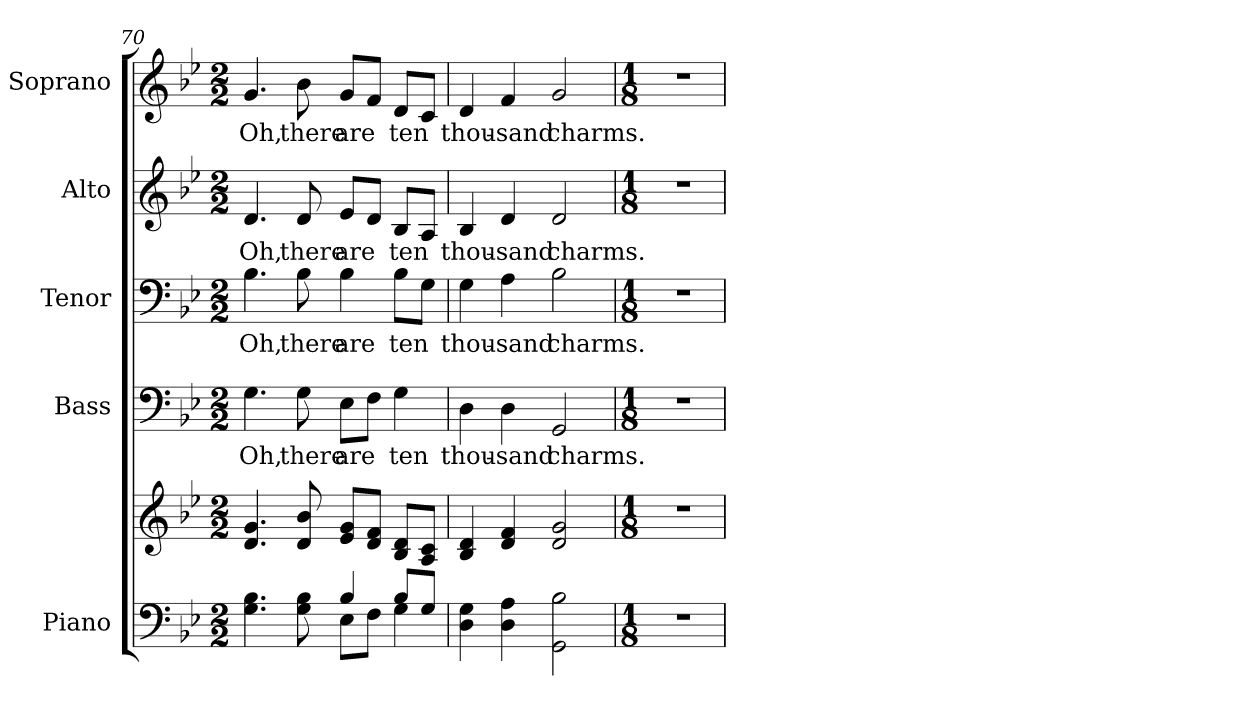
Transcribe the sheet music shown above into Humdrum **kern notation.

**kern	**kern	**kern	**text	**kern	**text	**kern	**text	**kern	**text
*part5	*part5	*part4	*part4	*part3	*part3	*part2	*part2	*part1	*part1
*staff6	*staff5	*staff4	*staff4	*staff3	*staff3	*staff2	*staff2	*staff1	*staff1
*I"Piano	*	*I"Bass	*	*I"Tenor	*	*I"Alto	*	*I"Soprano	*
*I'Pno.	*	*I'B.	*	*I'T.	*	*I'A.	*	*I'S.	*
*clefF4	*clefG2	*clefF4	*	*clefF4	*	*clefG2	*	*clefG2	*
*k[b-e-]	*k[b-e-]	*k[b-e-]	*	*k[b-e-]	*	*k[b-e-]	*	*k[b-e-]	*
*B-:	*B-:	*B-:	*	*B-:	*	*B-:	*	*B-:	*
*M2/2	*M2/2	*M2/2	*	*M2/2	*	*M2/2	*	*M2/2	*
=70	=70	=70	=70	=70	=70	=70	=70	=70	=70
*^	*	*	*	*	*	*	*	*	*
!	!	!	!	!LO:LY:b:color=#000000	!	!	!	!	!	!
!	!	!	!	!	!	!LO:LY:b:color=#000000	!	!	!	!
!	!	!	!	!	!	!	!	!LO:LY:b:color=#000000	!	!
!	!	!	!	!	!	!	!	!	!	!LO:LY:b:color=#000000
4.Gi\ 4.B-i	2ryy	4.di/ 4.gi	4.Gi\	Oh,	4.B-i\	Oh,	4.di/	Oh,	4.gi/	Oh,
!	!	!	!	!LO:LY:b:color=#000000	!	!	!	!	!	!
!	!	!	!	!	!	!LO:LY:b:color=#000000	!	!	!	!
!	!	!	!	!	!	!	!	!LO:LY:b:color=#000000	!	!
!	!	!	!	!	!	!	!	!	!	!LO:LY:b:color=#000000
8Gi\ 8B-i	.	8di/ 8b-i	8Gi\	there	8B-i\	there	8di/	there	8b-i\	there
!	!	!	!	!LO:LY:b:color=#000000	!	!	!	!	!	!
!	!	!	!	!	!	!LO:LY:b:color=#000000	!	!	!	!
!	!	!	!	!	!	!	!	!LO:LY:b:color=#000000	!	!
!	!	!	!	!	!	!	!	!	!	!LO:LY:b:color=#000000
4B-i/	8E-i\L	8e-i/ 8giL	8E-i\L	are	4B-i\	are	8e-i/L	are	8gi/L	are
.	8Fi\J	8di/ 8fiJ	8Fi\J	.	.	.	8di/J	.	8fi/J	.
!	!	!	!	!LO:LY:b:color=#000000	!	!	!	!	!	!
!	!	!	!	!	!	!LO:LY:b:color=#000000	!	!	!	!
!	!	!	!	!	!	!	!	!LO:LY:b:color=#000000	!	!
!	!	!	!	!	!	!	!	!	!	!LO:LY:b:color=#000000
8B-i/L	4Gi\	8B-i/ 8diL	4Gi\	ten	8B-i\L	ten	8B-i/L	ten	8di/L	ten
8Gi/J	.	8Ai/ 8ciJ	.	.	8Gi\J	.	8Ai/J	.	8ci/J	.
*v	*v	*	*	*	*	*	*	*	*	*
!!LO:PB:g=z
=71	=71	=71	=71	=71	=71	=71	=71	=71	=71
!	!	!	!LO:LY:b:color=#000000	!	!	!	!	!	!
!	!	!	!	!	!LO:LY:b:color=#000000	!	!	!	!
!	!	!	!	!	!	!	!LO:LY:b:color=#000000	!	!
!	!	!	!	!	!	!	!	!	!LO:LY:b:color=#000000
4Di\ 4Gi	4B-i/ 4di	4Di\	thou-	4Gi\	thou-	4B-i/	thou-	4di/	thou-
!	!	!	!LO:LY:b:color=#000000	!	!	!	!	!	!
!	!	!	!	!	!LO:LY:b:color=#000000	!	!	!	!
!	!	!	!	!	!	!	!LO:LY:b:color=#000000	!	!
!	!	!	!	!	!	!	!	!	!LO:LY:b:color=#000000
4Di\ 4Ai	4di/ 4fi	4Di\	-sand	4Ai\	-sand	4di/	-sand	4fi/	-sand
!	!	!	!LO:LY:b:color=#000000	!	!	!	!	!	!
!	!	!	!	!	!LO:LY:b:color=#000000	!	!	!	!
!	!	!	!	!	!	!	!LO:LY:b:color=#000000	!	!
!	!	!	!	!	!	!	!	!	!LO:LY:b:color=#000000
2GGi\ 2B-i	2di/ 2gi	2GGi/	charms.	2B-i\	charms.	2di/	charms.	2gi/	charms.
=72	=72	=72	=72	=72	=72	=72	=72	=72	=72
*M1/8	*M1/8	*M1/8	*	*M1/8	*	*M1/8	*	*M1/8	*
!LO:N:vis=1	!LO:N:vis=1	!LO:N:vis=1	!	!LO:N:vis=1	!	!LO:N:vis=1	!	!LO:N:vis=1	!
8r	8r	8r	.	8r	.	8r	.	8r	.
=	=	=	=	=	=	=	=	=	=
*-	*-	*-	*-	*-	*-	*-	*-	*-	*-
